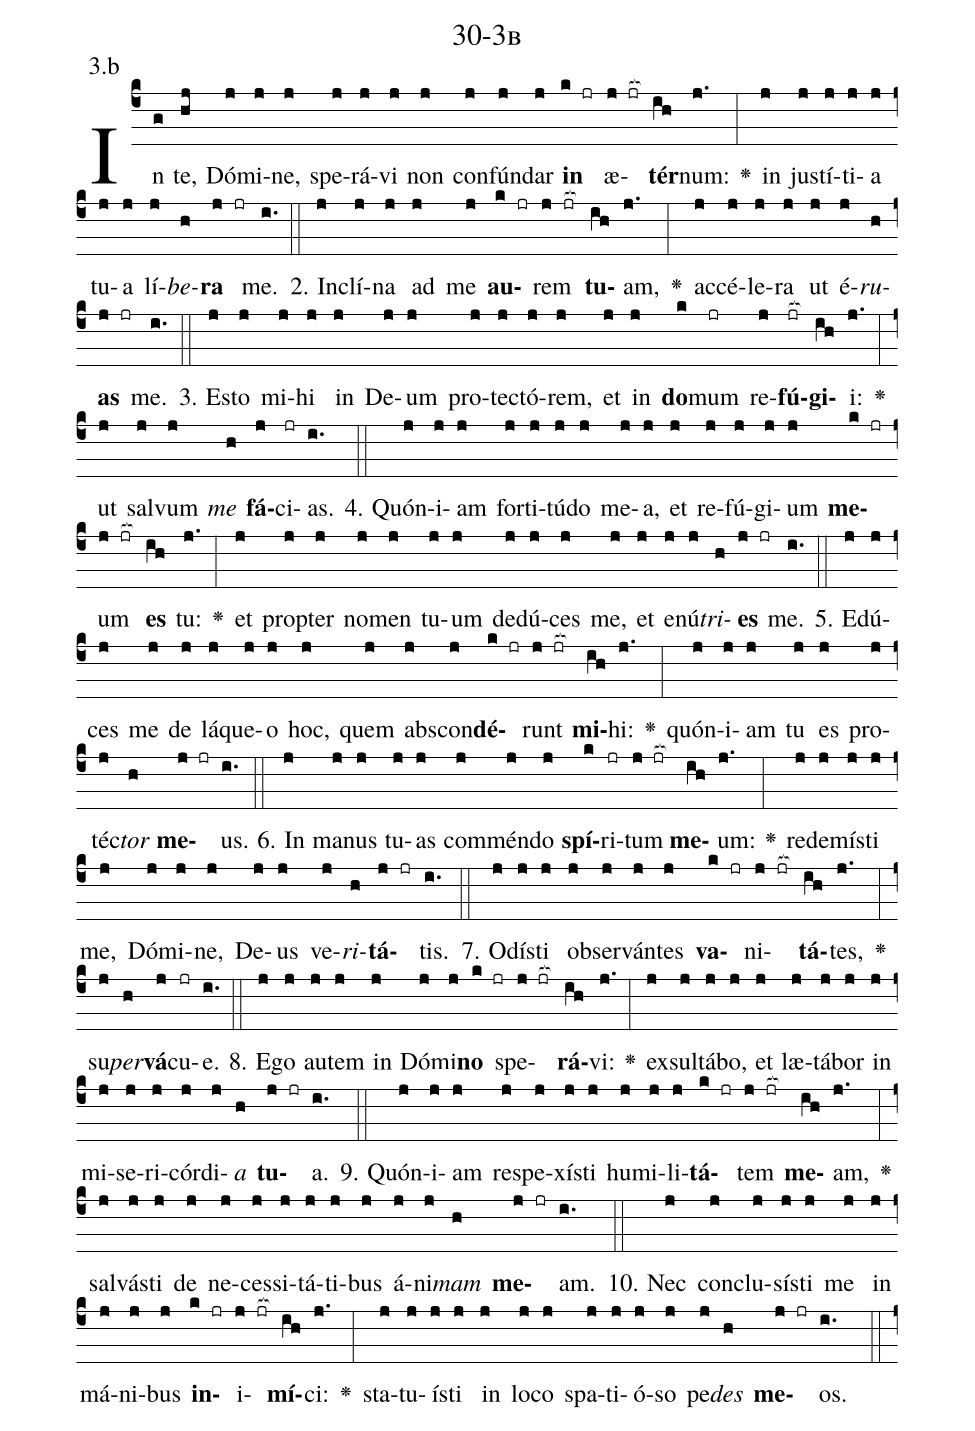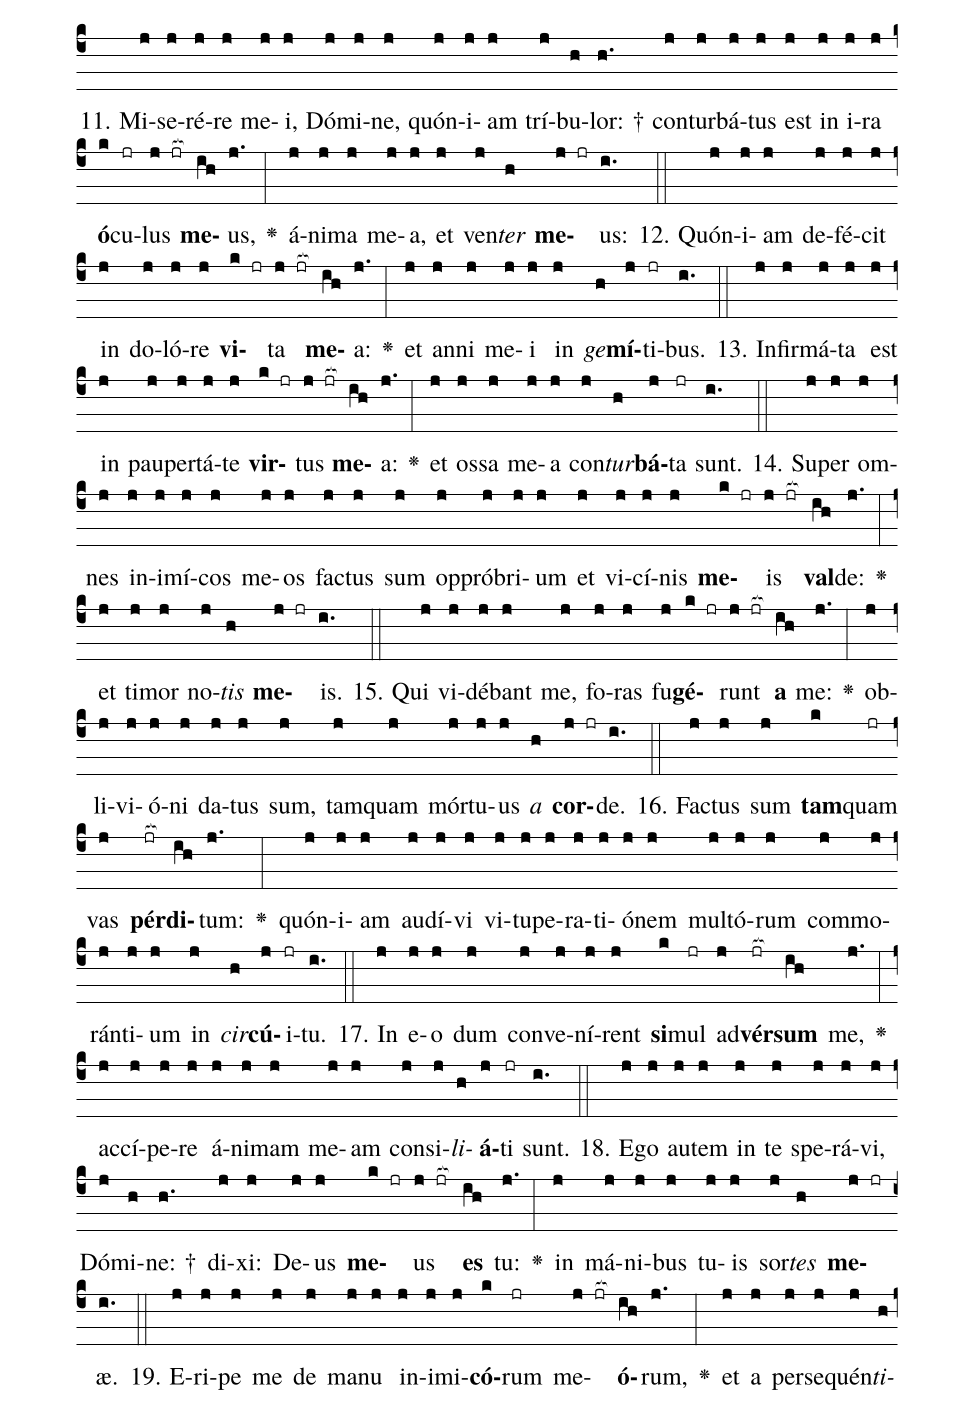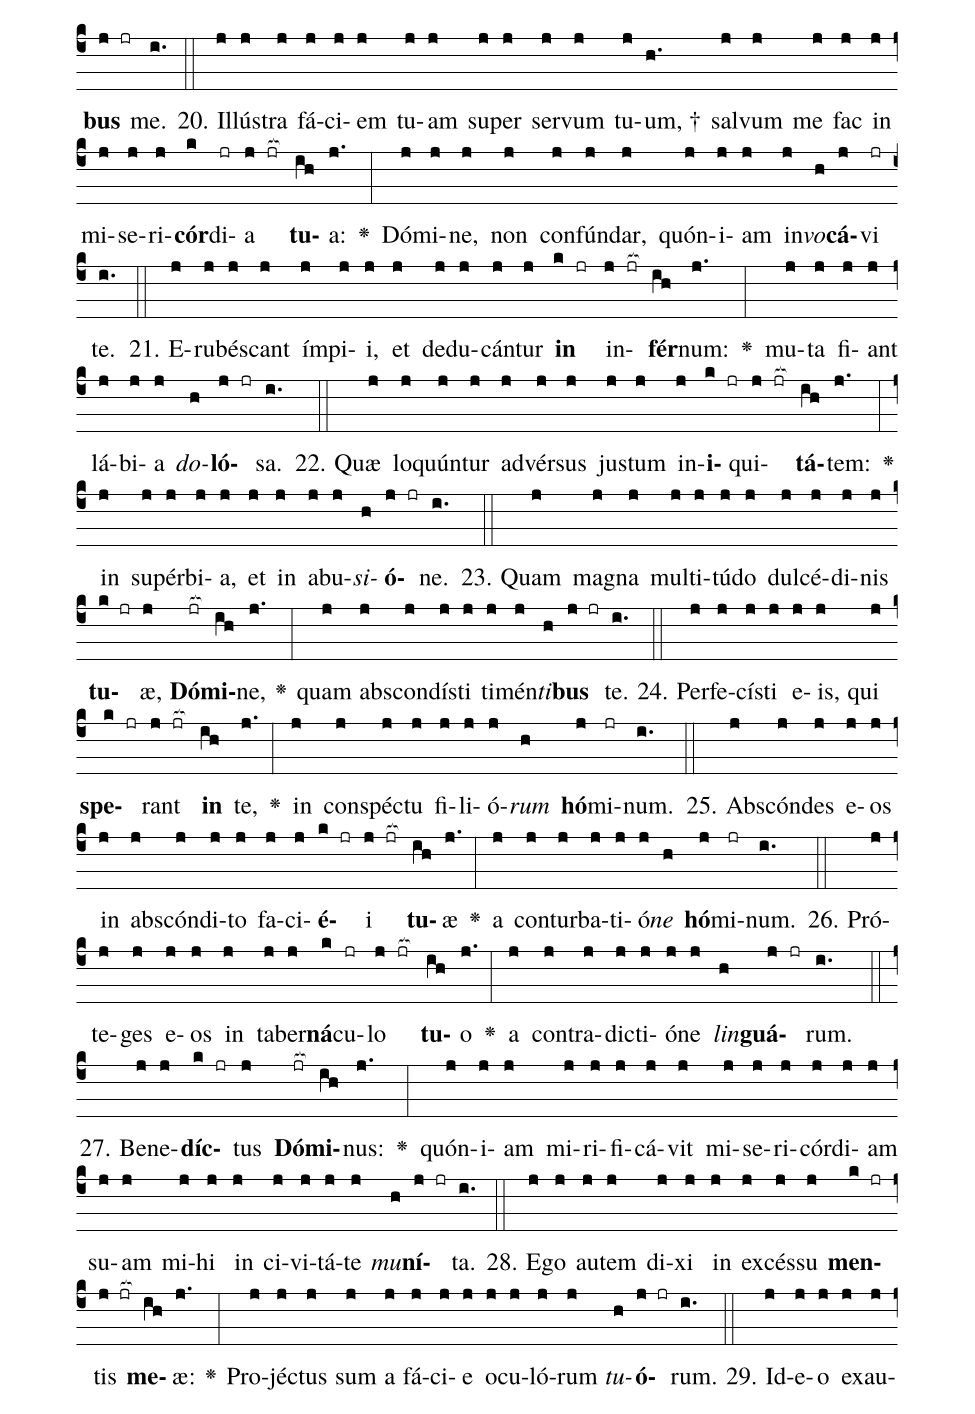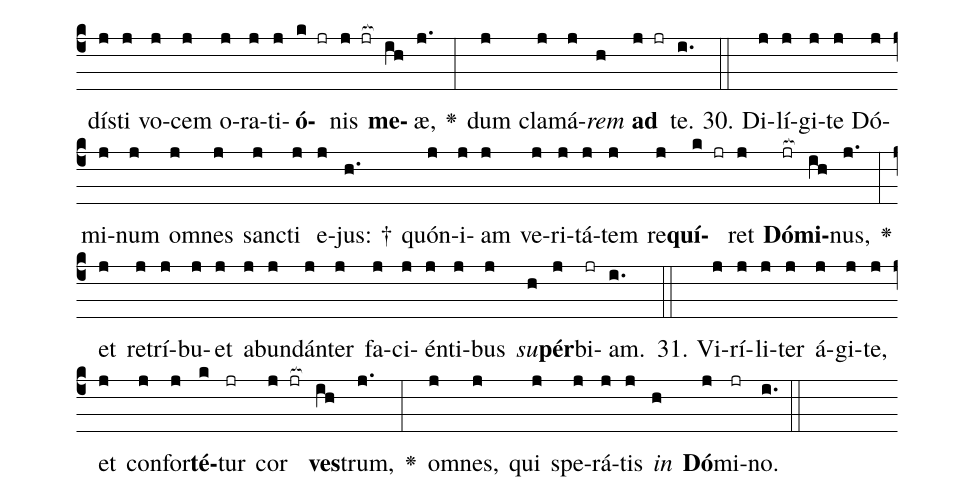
name: 30-3b;
annotation: 3.b;
%%
(c4)In(g) te,(hj) Dó(j)mi(j)ne,(j) spe(j)rá(j)vi(j) non(j) con(j)fún(j)dar(j) <b>in</b>(k jr) æ(j jr[ocb:1{])<b>tér</b>(ih[ocb:0}])num:(j.) <v>\greheightstar</v>(:) in(j) jus(j)tí(j)ti(j)a(j) tu(j)a(j) lí(j)<i>be</i>(h)<b>ra</b>(j jr) me.(i.) (::)
2. In(j)clí(j)na(j) ad(j) me(j) <b>au</b>(k jr)rem(j jr[ocb:1{]) <b>tu</b>(ih[ocb:0}])am,(j.) <v>\greheightstar</v>(:) ac(j)cé(j)le(j)ra(j) ut(j) é(j)<i>ru</i>(h)<b>as</b>(j jr) me.(i.) (::)
3. Es(j)to(j) mi(j)hi(j) in(j) De(j)um(j) pro(j)tec(j)tó(j)rem,(j) et(j) in(j) <b>do</b>(k)mum(jr) re(j)<b>fú</b>(jr[ocb:1{])<b>gi</b>(ih[ocb:0}])i:(j.) <v>\greheightstar</v>(:) ut(j) sal(j)vum(j) <i>me</i>(h) <b>fá</b>(j)ci(jr)as.(i.) (::)
4. Quón(j)i(j)am(j) for(j)ti(j)tú(j)do(j) me(j)a,(j) et(j) re(j)fú(j)gi(j)um(j) <b>me</b>(k jr)um(j jr[ocb:1{]) <b>es</b>(ih[ocb:0}]) tu:(j.) <v>\greheightstar</v>(:) et(j) prop(j)ter(j) no(j)men(j) tu(j)um(j) de(j)dú(j)ces(j) me,(j) et(j) e(j)nú(j)<i>tri</i>(h)<b>es</b>(j jr) me.(i.) (::)
5. E(j)dú(j)ces(j) me(j) de(j) lá(j)que(j)o(j) hoc,(j) quem(j) abs(j)con(j)<b>dé</b>(k jr)runt(j jr[ocb:1{]) <b>mi</b>(ih[ocb:0}])hi:(j.) <v>\greheightstar</v>(:) quón(j)i(j)am(j) tu(j) es(j) pro(j)téc(j)<i>tor</i>(h) <b>me</b>(j jr)us.(i.) (::)
6. In(j) ma(j)nus(j) tu(j)as(j) com(j)mén(j)do(j) <b>spí</b>(k)ri(jr)tum(j jr[ocb:1{]) <b>me</b>(ih[ocb:0}])um:(j.) <v>\greheightstar</v>(:) red(j)e(j)mís(j)ti(j) me,(j) Dó(j)mi(j)ne,(j) De(j)us(j) ve(j)<i>ri</i>(h)<b>tá</b>(j jr)tis.(i.) (::)
7. O(j)dís(j)ti(j) ob(j)ser(j)ván(j)tes(j) <b>va</b>(k jr)ni(j jr[ocb:1{])<b>tá</b>(ih[ocb:0}])tes,(j.) <v>\greheightstar</v>(:) su(j)<i>per</i>(h)<b>vá</b>(j)cu(jr)e.(i.) (::)
8. E(j)go(j) au(j)tem(j) in(j) Dó(j)mi(j)<b>no</b>(k jr) spe(j jr[ocb:1{])<b>rá</b>(ih[ocb:0}])vi:(j.) <v>\greheightstar</v>(:) ex(j)sul(j)tá(j)bo,(j) et(j) læ(j)tá(j)bor(j) in(j) mi(j)se(j)ri(j)cór(j)di(j)<i>a</i>(h) <b>tu</b>(j jr)a.(i.) (::)
9. Quón(j)i(j)am(j) re(j)spe(j)xís(j)ti(j) hu(j)mi(j)li(j)<b>tá</b>(k jr)tem(j jr[ocb:1{]) <b>me</b>(ih[ocb:0}])am,(j.) <v>\greheightstar</v>(:) sal(j)vás(j)ti(j) de(j) ne(j)ces(j)si(j)tá(j)ti(j)bus(j) á(j)ni(j)<i>mam</i>(h) <b>me</b>(j jr)am.(i.) (::)
10. Nec(j) con(j)clu(j)sís(j)ti(j) me(j) in(j) má(j)ni(j)bus(j) <b>in</b>(k jr)i(j jr[ocb:1{])<b>mí</b>(ih[ocb:0}])ci:(j.) <v>\greheightstar</v>(:) sta(j)tu(j)ís(j)ti(j) in(j) lo(j)co(j) spa(j)ti(j)ó(j)so(j) pe(j)<i>des</i>(h) <b>me</b>(j jr)os.(i.) (::)
11. Mi(j)se(j)ré(j)re(j) me(j)i,(j) Dó(j)mi(j)ne,(j) quón(j)i(j)am(j) trí(j)bu(h)lor: †(h.) con(j)tur(j)bá(j)tus(j) est(j) in(j) i(j)ra(j) <b>ó</b>(k)cu(jr)lus(j jr[ocb:1{]) <b>me</b>(ih[ocb:0}])us,(j.) <v>\greheightstar</v>(:) á(j)ni(j)ma(j) me(j)a,(j) et(j) ven(j)<i>ter</i>(h) <b>me</b>(j jr)us:(i.) (::)
12. Quón(j)i(j)am(j) de(j)fé(j)cit(j) in(j) do(j)ló(j)re(j) <b>vi</b>(k jr)ta(j jr[ocb:1{]) <b>me</b>(ih[ocb:0}])a:(j.) <v>\greheightstar</v>(:) et(j) an(j)ni(j) me(j)i(j) in(j) <i>ge</i>(h)<b>mí</b>(j)ti(jr)bus.(i.) (::)
13. In(j)fir(j)má(j)ta(j) est(j) in(j) pau(j)per(j)tá(j)te(j) <b>vir</b>(k jr)tus(j jr[ocb:1{]) <b>me</b>(ih[ocb:0}])a:(j.) <v>\greheightstar</v>(:) et(j) os(j)sa(j) me(j)a(j) con(j)<i>tur</i>(h)<b>bá</b>(j)ta(jr) sunt.(i.) (::)
14. Su(j)per(j) om(j)nes(j) in(j)i(j)mí(j)cos(j) me(j)os(j) fac(j)tus(j) sum(j) op(j)pró(j)bri(j)um(j) et(j) vi(j)cí(j)nis(j) <b>me</b>(k jr)is(j jr[ocb:1{]) <b>val</b>(ih[ocb:0}])de:(j.) <v>\greheightstar</v>(:) et(j) ti(j)mor(j) no(j)<i>tis</i>(h) <b>me</b>(j jr)is.(i.) (::)
15. Qui(j) vi(j)dé(j)bant(j) me,(j) fo(j)ras(j) fu(j)<b>gé</b>(k jr)runt(j jr[ocb:1{]) <b>a</b>(ih[ocb:0}]) me:(j.) <v>\greheightstar</v>(:) ob(j)li(j)vi(j)ó(j)ni(j) da(j)tus(j) sum,(j) tam(j)quam(j) mór(j)tu(j)us(j) <i>a</i>(h) <b>cor</b>(j jr)de.(i.) (::)
16. Fac(j)tus(j) sum(j) <b>tam</b>(k)quam(jr) vas(j) <b>pér</b>(jr[ocb:1{])<b>di</b>(ih[ocb:0}])tum:(j.) <v>\greheightstar</v>(:) quón(j)i(j)am(j) au(j)dí(j)vi(j) vi(j)tu(j)pe(j)ra(j)ti(j)ó(j)nem(j) mul(j)tó(j)rum(j) com(j)mo(j)rán(j)ti(j)um(j) in(j) <i>cir</i>(h)<b>cú</b>(j)i(jr)tu.(i.) (::)
17. In(j) e(j)o(j) dum(j) con(j)ve(j)ní(j)rent(j) <b>si</b>(k)mul(jr) ad(j)<b>vér</b>(jr[ocb:1{])<b>sum</b>(ih[ocb:0}]) me,(j.) <v>\greheightstar</v>(:) ac(j)cí(j)pe(j)re(j) á(j)ni(j)mam(j) me(j)am(j) con(j)si(j)<i>li</i>(h)<b>á</b>(j)ti(jr) sunt.(i.) (::)
18. E(j)go(j) au(j)tem(j) in(j) te(j) spe(j)rá(j)vi,(j) Dó(j)mi(h)ne: †(h.) di(j)xi:(j) De(j)us(j) <b>me</b>(k jr)us(j jr[ocb:1{]) <b>es</b>(ih[ocb:0}]) tu:(j.) <v>\greheightstar</v>(:) in(j) má(j)ni(j)bus(j) tu(j)is(j) sor(j)<i>tes</i>(h) <b>me</b>(j jr)æ.(i.) (::)
19. E(j)ri(j)pe(j) me(j) de(j) ma(j)nu(j) in(j)i(j)mi(j)<b>có</b>(k)rum(jr) me(j jr[ocb:1{])<b>ó</b>(ih[ocb:0}])rum,(j.) <v>\greheightstar</v>(:) et(j) a(j) per(j)se(j)quén(j)<i>ti</i>(h)<b>bus</b>(j jr) me.(i.) (::)
20. Il(j)lús(j)tra(j) fá(j)ci(j)em(j) tu(j)am(j) su(j)per(j) ser(j)vum(j) tu(j)um, †(h.) sal(j)vum(j) me(j) fac(j) in(j) mi(j)se(j)ri(j)<b>cór</b>(k)di(jr)a(j jr[ocb:1{]) <b>tu</b>(ih[ocb:0}])a:(j.) <v>\greheightstar</v>(:) Dó(j)mi(j)ne,(j) non(j) con(j)fún(j)dar,(j) quón(j)i(j)am(j) in(j)<i>vo</i>(h)<b>cá</b>(j)vi(jr) te.(i.) (::)
21. E(j)ru(j)bés(j)cant(j) ím(j)pi(j)i,(j) et(j) de(j)du(j)cán(j)tur(j) <b>in</b>(k jr) in(j jr[ocb:1{])<b>fér</b>(ih[ocb:0}])num:(j.) <v>\greheightstar</v>(:) mu(j)ta(j) fi(j)ant(j) lá(j)bi(j)a(j) <i>do</i>(h)<b>ló</b>(j jr)sa.(i.) (::)
22. Quæ(j) lo(j)quún(j)tur(j) ad(j)vér(j)sus(j) jus(j)tum(j) in(j)<b>i</b>(k jr)qui(j jr[ocb:1{])<b>tá</b>(ih[ocb:0}])tem:(j.) <v>\greheightstar</v>(:) in(j) su(j)pér(j)bi(j)a,(j) et(j) in(j) ab(j)u(j)<i>si</i>(h)<b>ó</b>(j jr)ne.(i.) (::)
23. Quam(j) ma(j)gna(j) mul(j)ti(j)tú(j)do(j) dul(j)cé(j)di(j)nis(j) <b>tu</b>(k jr)æ,(j) <b>Dó</b>(jr[ocb:1{])<b>mi</b>(ih[ocb:0}])ne,(j.) <v>\greheightstar</v>(:) quam(j) abs(j)con(j)dís(j)ti(j) ti(j)mén(j)<i>ti</i>(h)<b>bus</b>(j jr) te.(i.) (::)
24. Per(j)fe(j)cís(j)ti(j) e(j)is,(j) qui(j) <b>spe</b>(k jr)rant(j jr[ocb:1{]) <b>in</b>(ih[ocb:0}]) te,(j.) <v>\greheightstar</v>(:) in(j) con(j)spéc(j)tu(j) fi(j)li(j)ó(j)<i>rum</i>(h) <b>hó</b>(j)mi(jr)num.(i.) (::)
25. Abs(j)cón(j)des(j) e(j)os(j) in(j) abs(j)cón(j)di(j)to(j) fa(j)ci(j)<b>é</b>(k jr)i(j jr[ocb:1{]) <b>tu</b>(ih[ocb:0}])æ(j.) <v>\greheightstar</v>(:) a(j) con(j)tur(j)ba(j)ti(j)ó(j)<i>ne</i>(h) <b>hó</b>(j)mi(jr)num.(i.) (::)
26. Pró(j)te(j)ges(j) e(j)os(j) in(j) ta(j)ber(j)<b>ná</b>(k)cu(jr)lo(j jr[ocb:1{]) <b>tu</b>(ih[ocb:0}])o(j.) <v>\greheightstar</v>(:) a(j) con(j)tra(j)dic(j)ti(j)ó(j)ne(j) <i>lin</i>(h)<b>guá</b>(j jr)rum.(i.) (::)
27. Be(j)ne(j)<b>díc</b>(k jr)tus(j) <b>Dó</b>(jr[ocb:1{])<b>mi</b>(ih[ocb:0}])nus:(j.) <v>\greheightstar</v>(:) quón(j)i(j)am(j) mi(j)ri(j)fi(j)cá(j)vit(j) mi(j)se(j)ri(j)cór(j)di(j)am(j) su(j)am(j) mi(j)hi(j) in(j) ci(j)vi(j)tá(j)te(j) <i>mu</i>(h)<b>ní</b>(j jr)ta.(i.) (::)
28. E(j)go(j) au(j)tem(j) di(j)xi(j) in(j) ex(j)cés(j)su(j) <b>men</b>(k jr)tis(j jr[ocb:1{]) <b>me</b>(ih[ocb:0}])æ:(j.) <v>\greheightstar</v>(:) Pro(j)jéc(j)tus(j) sum(j) a(j) fá(j)ci(j)e(j) o(j)cu(j)ló(j)rum(j) <i>tu</i>(h)<b>ó</b>(j jr)rum.(i.) (::)
29. Id(j)e(j)o(j) ex(j)au(j)dís(j)ti(j) vo(j)cem(j) o(j)ra(j)ti(j)<b>ó</b>(k jr)nis(j jr[ocb:1{]) <b>me</b>(ih[ocb:0}])æ,(j.) <v>\greheightstar</v>(:) dum(j) cla(j)má(j)<i>rem</i>(h) <b>ad</b>(j jr) te.(i.) (::)
30. Di(j)lí(j)gi(j)te(j) Dó(j)mi(j)num(j) om(j)nes(j) sanc(j)ti(j) e(j)jus: †(h.) quón(j)i(j)am(j) ve(j)ri(j)tá(j)tem(j) re(j)<b>quí</b>(k jr)ret(j) <b>Dó</b>(jr[ocb:1{])<b>mi</b>(ih[ocb:0}])nus,(j.) <v>\greheightstar</v>(:) et(j) re(j)trí(j)bu(j)et(j) ab(j)un(j)dán(j)ter(j) fa(j)ci(j)én(j)ti(j)bus(j) <i>su</i>(h)<b>pér</b>(j)bi(jr)am.(i.) (::)
31. Vi(j)rí(j)li(j)ter(j) á(j)gi(j)te,(j) et(j) con(j)for(j)<b>té</b>(k)tur(jr) cor(j jr[ocb:1{]) <b>ves</b>(ih[ocb:0}])trum,(j.) <v>\greheightstar</v>(:) om(j)nes,(j) qui(j) spe(j)rá(j)tis(j) <i>in</i>(h) <b>Dó</b>(j)mi(jr)no.(i.) (::)
